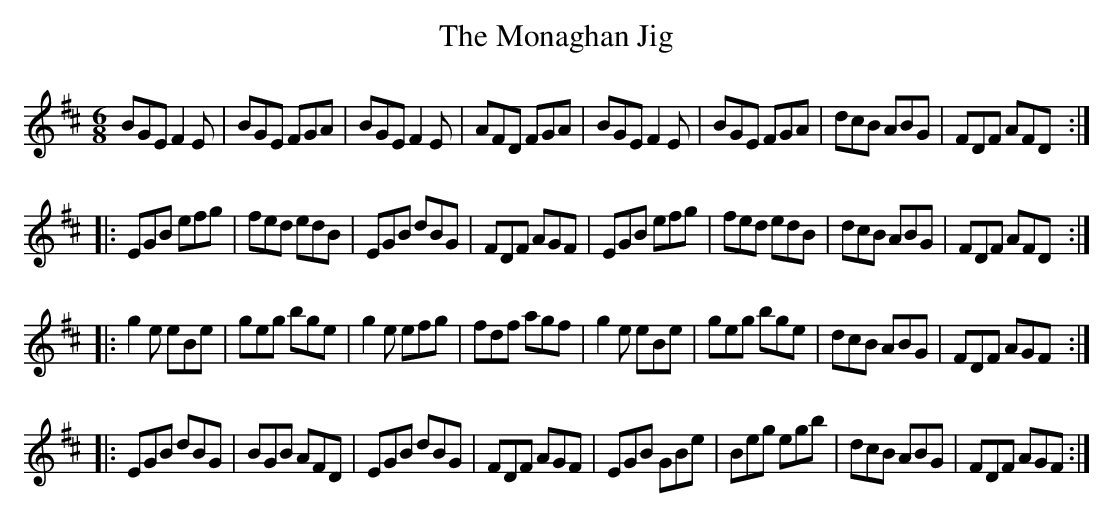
X:1
T:Monaghan Jig, The
M:6/8
L:1/8
K:EDor
BGE F2 E|BGE FGA|BGE F2 E|AFD FGA|BGE F2 E|BGE FGA|dcB ABG|FDF AFD :|
|:EGB efg|fed edB|EGB dBG|FDF AGF|EGB efg|fed edB|dcB ABG|FDF AFD :|
|:g2 e eBe|geg bge|g2 e efg|fdf agf|g2 e eBe|geg bge|dcB ABG|FDF AGF :|
|:EGB dBG|BGB AFD|EGB dBG|FDF AGF|EGB GBe|Beg egb|dcB ABG|FDF AGF :|
